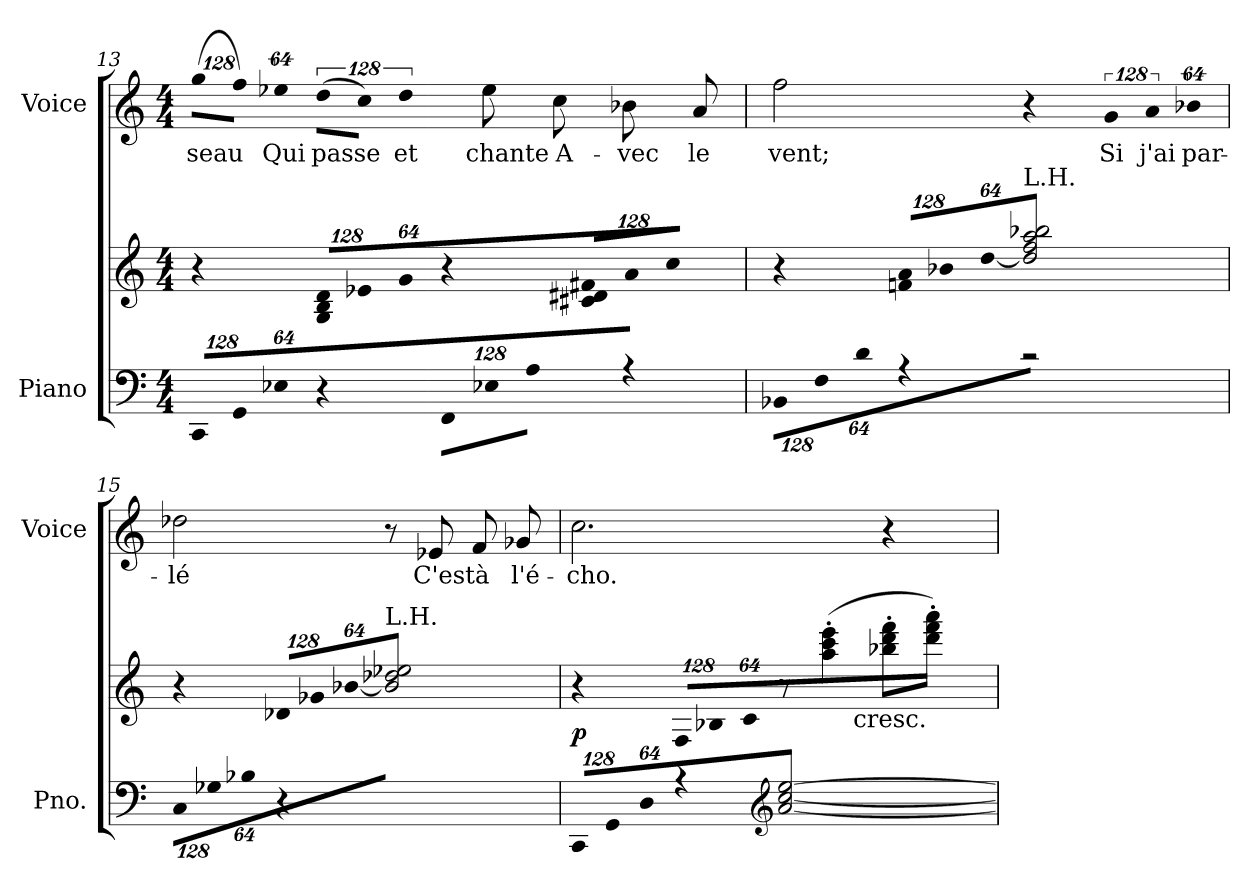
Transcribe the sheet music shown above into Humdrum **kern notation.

**kern	**kern	**dynam	**kern	**text
*part2	*part2	*part2	*part1	*part1
*staff3	*staff2	*staff2/3	*staff1	*staff1
*I"Piano	*	*	*I"Voice	*
*I'Pno.	*	*	*I'Voice	*
*clefF4	*clefG2	*	*clefG2	*
*k[]	*k[]	*	*k[]	*
*M4/4	*M4/4	*	*M4/4	*
*Xbrackettup	*	*	*	*
=13	=13	=13	=13	=13
!LO:N:vis=8	!	!	!LO:N:vis=8	!
!	!	!	!	!LO:LY:b:color=#000000
1024%85CCi/L	4r	.	(1024%85ggi\L	-seau
!LO:N:vis=8	!	!	!LO:N:vis=8	!
1024%85GGi/	.	.	1024%85ffi\J)	.
!LO:N:vis=8	!	!	!LO:N:vis=8	!
!	!	!	!	!LO:LY:b:color=#000000
512%43E-Xi/J	.	.	512%43ee-Xi\	Qui
*	*Xbrackettup	*	*	*
!	!LO:N:vis=8	!	!LO:N:vis=8	!
!	!	!	!	!LO:LY:b:color=#000000
4r	1024%85Gi/ 1024%85Bi 1024%85diL	.	(1024%85ddi\L	passe
!	!LO:N:vis=8	!	!LO:N:vis=8	!
.	1024%85e-Xi/	.	1024%85cci\J)	.
!	!LO:N:vis=8	!	!LO:N:vis=8	!
!	!	!	!	!LO:LY:b:color=#000000
.	512%43gi/J	.	512%43ddi\	et
!LO:N:vis=8	!	!	!	!
!	!	!	!	!LO:LY:b:color=#000000
1024%85FFi\L	4r	.	8ee-i\	chante
!LO:N:vis=8	!	!	!	!
1024%85E-Xi\	.	.	.	.
!	!	!	!	!LO:LY:b:color=#000000
.	.	.	8cci\	A-
!LO:N:vis=8	!	!	!	!
512%43Ai\J	.	.	.	.
!	!LO:N:vis=8	!	!	!
!	!	!	!	!LO:LY:b:color=#000000
4r	1024%85c#Xi/ 1024%85d#Xi 1024%85f#XiL	.	8b-Xi\	-vec
!	!LO:N:vis=8	!	!	!
.	1024%85ai/	.	.	.
!	!	!	!	!LO:LY:b:color=#000000
.	.	.	8ai/	le
!	!LO:N:vis=8	!	!	!
.	512%43cci/J	.	.	.
!!LO:LB:g=z
=14	=14	=14	=14	=14
!LO:N:vis=8	!	!	!	!
!	!	!	!	!LO:LY:b:color=#000000
1024%85BB-Xi\L	4r	.	2ffi\	vent;
!LO:N:vis=8	!	!	!	!
1024%85Fi\	.	.	.	.
!LO:N:vis=8	!	!	!	!
512%43di\J	.	.	.	.
!	!LO:N:vis=8	!	!	!
4r	1024%85fni/ 1024%85aiL	.	.	.
!	!LO:N:vis=8	!	!	!
.	1024%85b-Xi/	.	.	.
!	!LO:N:vis=8	!	!	!
.	[<512%43ddi/J	.	.	.
!	!LO:TX:a:t=L.H.	!	!	!
2r	2ddi\] 2ffi 2aai 2bb-Xi	.	4r	.
!	!	!	!LO:N:vis=8	!
!	!	!	!	!LO:LY:b:color=#000000
.	.	.	1024%85gi/	Si
!	!	!	!LO:N:vis=8	!
!	!	!	!	!LO:LY:b:color=#000000
.	.	.	1024%85ai/	j'ai
!	!	!	!LO:N:vis=8	!
!	!	!	!	!LO:LY:b:color=#000000
.	.	.	512%43b-Xi/	par-
=15	=15	=15	=15	=15
!LO:N:vis=8	!	!	!	!
!	!	!	!	!LO:LY:b:color=#000000
1024%85Ci\L	4r	.	2dd-Xi\	-lé
!LO:N:vis=8	!	!	!	!
1024%85G-Xi\	.	.	.	.
!LO:N:vis=8	!	!	!	!
512%43B-Xi\J	.	.	.	.
!	!LO:N:vis=8	!	!	!
4r	1024%85d-Xi/L	.	.	.
!	!LO:N:vis=8	!	!	!
.	1024%85g-Xi/	.	.	.
!	!LO:N:vis=8	!	!	!
.	[<512%43b-Xi/J	.	.	.
!	!LO:TX:a:t=L.H.	!	!	!
2ryy	2b-i\] 2dd-Xi 2ee-Xi	.	8r	.
!	!	!	!	!LO:LY:b:color=#000000
.	.	.	8e-Xi/	C'est
!	!	!	!	!LO:LY:b:color=#000000
.	.	.	8fi/	à
!	!	!	!	!LO:LY:b:color=#000000
.	.	.	8g-Xi/	l'é-
!!LO:PB:g=z
=16	=16	=16	=16	=16
!LO:N:vis=8	!	!	!	!
!	!	!	!	!LO:LY:b:color=#000000
*	*^	*	*	*
1024%85CCi/L	4r	2ryy	p	2.cci\	-cho.
!LO:N:vis=8	!	!	!	!	!
1024%85GGi/	.	.	.	.	.
!LO:N:vis=8	!	!	!	!	!
512%43Di/J	.	.	.	.	.
!	!LO:N:vis=8	!	!	!	!
4r	1024%85Fi/L	.	.	.	.
!	!LO:N:vis=8	!	!	!	!
.	1024%85B-Xi/	.	.	.	.
!	!LO:N:vis=8	!	!	!	!
.	512%43ci/J	.	.	.	.
*clefG2	*	*	*	*	*
[<2ai\ [>2cci [>2eei	8r	8ryy	.	.	.
.	(8aai\' 8ccci' 8eeei'	16ryy	.	.	.
.	.	1024ryy	.	.	.
!	!	!LO:TX:b:t=cresc.	!	!	!
.	.	4ryy	.	.	.
.	8bb-Xi\' 8dddi' 8fffi'L	.	.	4r	.
.	8dddi\' 8fffi' 8aaai'J)	.	.	.	.
.	.	32ryy	.	.	.
.	.	64ryy	.	.	.
.	.	128...ryy	.	.	.
*	*v	*v	*	*	*
=	=	=	=	=
*-	*-	*-	*-	*-
